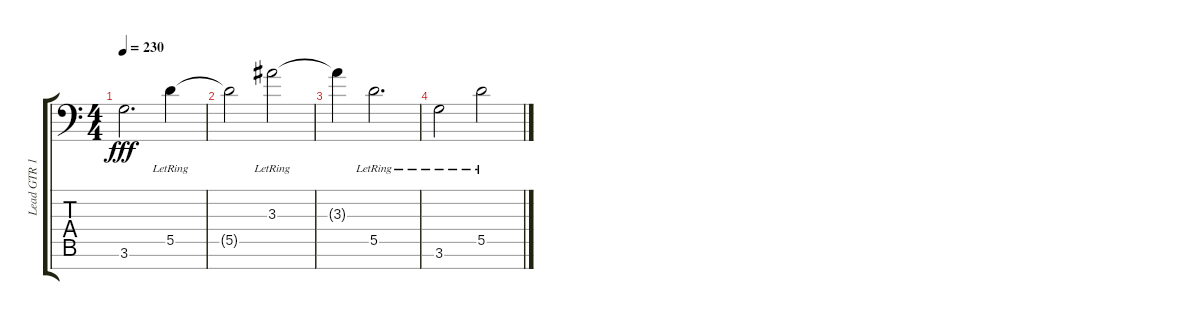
\track ("Lead GTR 1" "Lead GTR 1") {instrument overdrivenguitar}
\staff {score tabs}
\tuning (E4 B3 G3 D3 A2 E2 A1) {hide}
\ts (4 4)
\tempo 230
\clef f4
\ks c
3.6.2{d dy fff volume 0} 5.5{lr}.4 |
5.5{t}.2 3.3{lr}.2 |
3.3{t}.4 5.5{lr}.2{d} |
3.6{lr}.2 5.5{lr}.2
